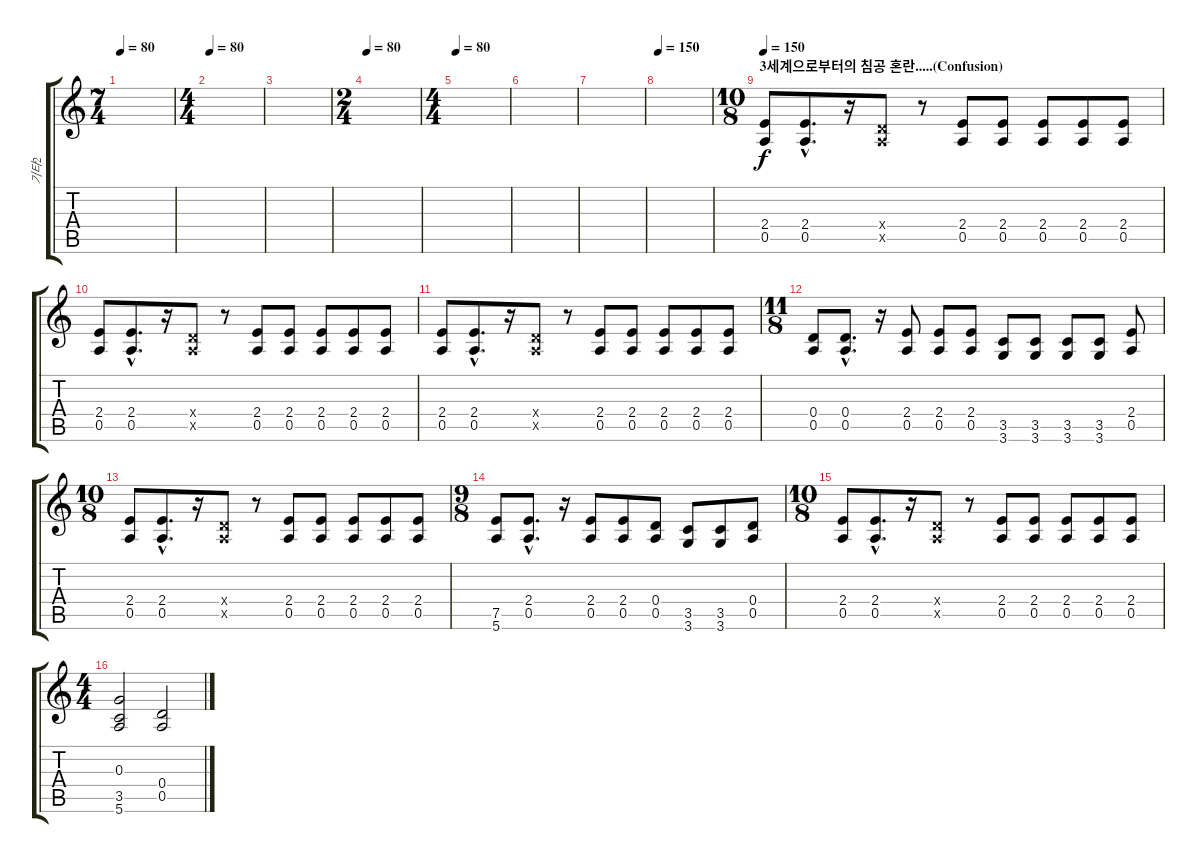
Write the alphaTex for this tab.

\track ("기타2" "기타2") {instrument overdrivenguitar}
\staff {score tabs}
\tuning (E4 B3 G3 D3 A2 E2) {hide}
\ts (7 4)
\tempo 80
\clef g2
\ks c
|
\ts (4 4)
\tempo 80
|
|
\ts (2 4)
\tempo 80
|
\ts (4 4)
\tempo 80
|
|
|
\tempo 150
|
\ts (10 8)
\section ("" "3세계으로부터의 침공 혼란.....(Confusion)")
\tempo 150
(2.4 0.5).8 (2.4{hac} 0.5{hac}).8{d} r.16 (0.4{x} 0.5{x}).8 r.8 (2.4 0.5).8 (2.4 0.5).8 (2.4 0.5).8 (2.4 0.5).8 (2.4 0.5).8 |
(2.4 0.5).8 (2.4{hac} 0.5{hac}).8{d} r.16 (0.4{x} 0.5{x}).8 r.8 (2.4 0.5).8 (2.4 0.5).8 (2.4 0.5).8 (2.4 0.5).8 (2.4 0.5).8 |
(2.4 0.5).8 (2.4{hac} 0.5{hac}).8{d} r.16 (0.4{x} 0.5{x}).8 r.8 (2.4 0.5).8 (2.4 0.5).8 (2.4 0.5).8 (2.4 0.5).8 (2.4 0.5).8 |
\ts (11 8)
(0.4 0.5).8 (0.4{hac} 0.5{hac}).8{d} r.16 (2.4 0.5).8 (2.4 0.5).8 (2.4 0.5).8 (3.5 3.6).8 (3.5 3.6).8 (3.5 3.6).8 (3.5 3.6).8 (2.4 0.5).8 |
\ts (10 8)
(2.4 0.5).8 (2.4{hac} 0.5{hac}).8{d} r.16 (0.4{x} 0.5{x}).8 r.8 (2.4 0.5).8 (2.4 0.5).8 (2.4 0.5).8 (2.4 0.5).8 (2.4 0.5).8 |
\ts (9 8)
(7.5 5.6).8 (2.4{hac} 0.5{hac}).8{d} r.16 (2.4 0.5).8 (2.4 0.5).8 (0.4 0.5).8 (3.5 3.6).8 (3.5 3.6).8 (0.4 0.5).8 |
\ts (10 8)
(2.4 0.5).8 (2.4{hac} 0.5{hac}).8{d} r.16 (0.4{x} 0.5{x}).8 r.8 (2.4 0.5).8 (2.4 0.5).8 (2.4 0.5).8 (2.4 0.5).8 (2.4 0.5).8 |
\ts (4 4)
(0.3 3.5 5.6).2 (0.4 0.5).2
